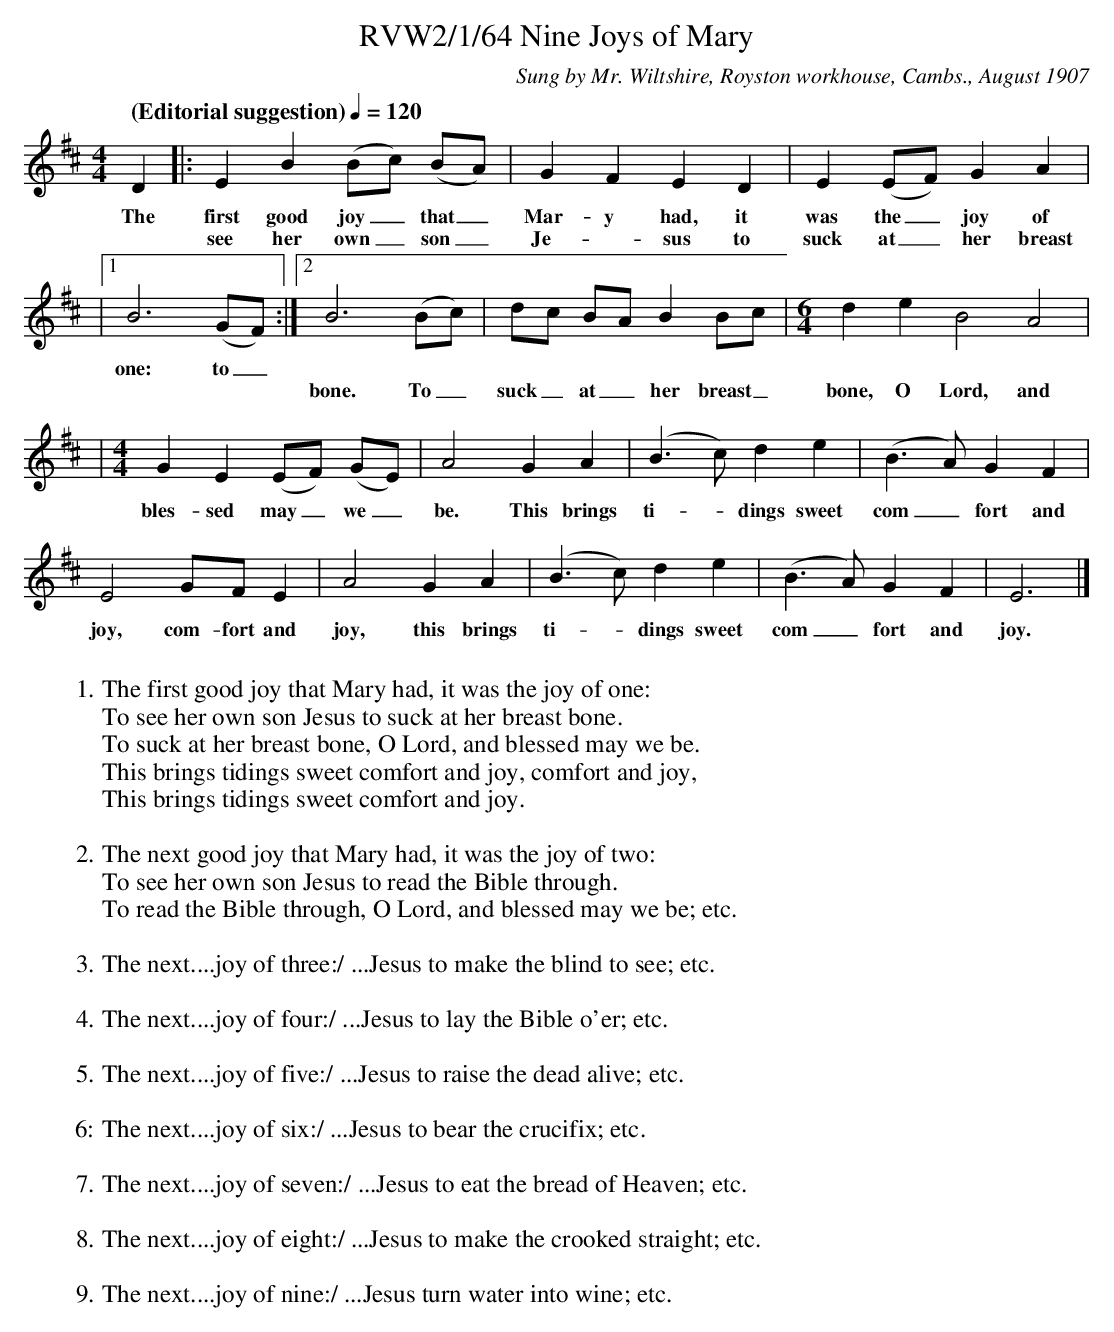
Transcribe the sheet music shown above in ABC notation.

X:1
T:RVW2/1/64 Nine Joys of Mary
C:Sung by Mr. Wiltshire, Royston workhouse, Cambs., August 1907
L:1/8
Q:"(Editorial suggestion)" 1/4=120
M:4/4
K:Edor
D2 |: E2 B2 (Bc) (BA) | G2 F2 E2 D2 | E2 (EF) G2 A2 |
w:The first good joy_ that_ Mar-y had, it was the_ joy of
w:* see her own_ son_ Je-*sus to suck at_ her breast
|1 B6 (GF) :|2 B6 (Bc) | dc BA B2 Bc |[M:6/4] d2 e2 B4 A4 |
w:one: to_
w:***bone. To_ suck_ at_ her breast_ bone, O Lord, and
|[M:4/4] G2 E2 (EF) (GE) | A4 G2 A2 | (B3 c) d2 e2 | (B3 A) G2 F2 |
w:bles-sed may_we_ be. This brings ti-*dings sweet com_fort and
E4 GF E2 | A4 G2 A2 | (B3 c) d2 e2 | (B3 A) G2 F2 | E6 |]
w:joy, com-fort and joy, this brings ti-*dings sweet com_fort and joy.
W:
W:1.The first good joy that Mary had, it was the joy of one:
W:To see her own son Jesus to suck at her breast bone.
W:To suck at her breast bone, O Lord, and blessed may we be.
W:This brings tidings sweet comfort and joy, comfort and joy,
W:This brings tidings sweet comfort and joy.
W:
W:2.The next good joy that Mary had, it was the joy of two:
W:To see her own son Jesus to read the Bible through.
W:To read the Bible through, O Lord, and blessed may we be; etc.
W:
W:3.The next....joy of three:/ ...Jesus to make the blind to see; etc.
W:
W:4.The next....joy of four:/ ...Jesus to lay the Bible o'er; etc.
W:
W:5.The next....joy of five:/ ...Jesus to raise the dead alive; etc.
W:
W:6:The next....joy of six:/ ...Jesus to bear the crucifix; etc.
W:
W:7.The next....joy of seven:/ ...Jesus to eat the bread of Heaven; etc.
W:
W:8.The next....joy of eight:/ ...Jesus to make the crooked straight; etc.
W:
W:9.The next....joy of nine:/ ...Jesus turn water into wine; etc.
